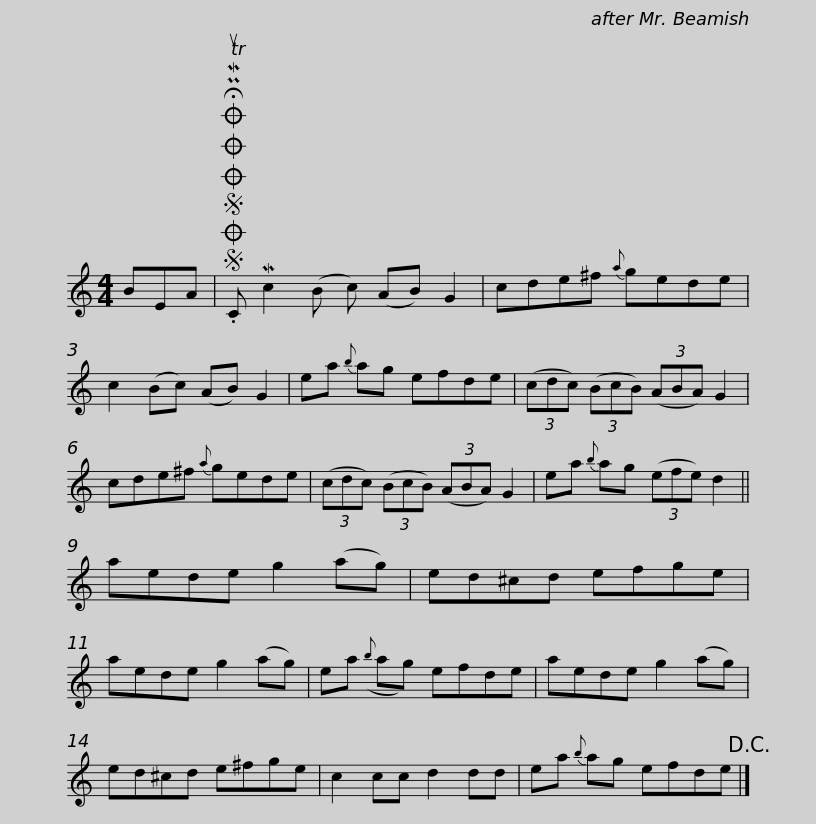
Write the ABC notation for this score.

X:1
L:1/8
M:4/4
I:linebreak $
K:C
V:1 treble
V:1
 BEA |SOSOOO .!fermata!PMTuC Mc2 (B c) (AB) G2 | cde^f{a} gede | c2 (Bc) (AB) G2 | ea{b} ag efde | %5
 (3(cdc) (3(BcB) (3(ABA) G2 |$ cde^f{a} gede | (3(cdc) (3(BcB) (3(ABA) G2 | ea{b} ag (3(efe) d2 || aede g2 (ag) | %10
 ed^cd efge |$ aede g2 (ag) | ea({b} ag) efde | aede g2 (ag) | ed^cd e^fge | %15
 c2 cc d2 dd |$ ea{b} ag efde!D.C.! |] %17
